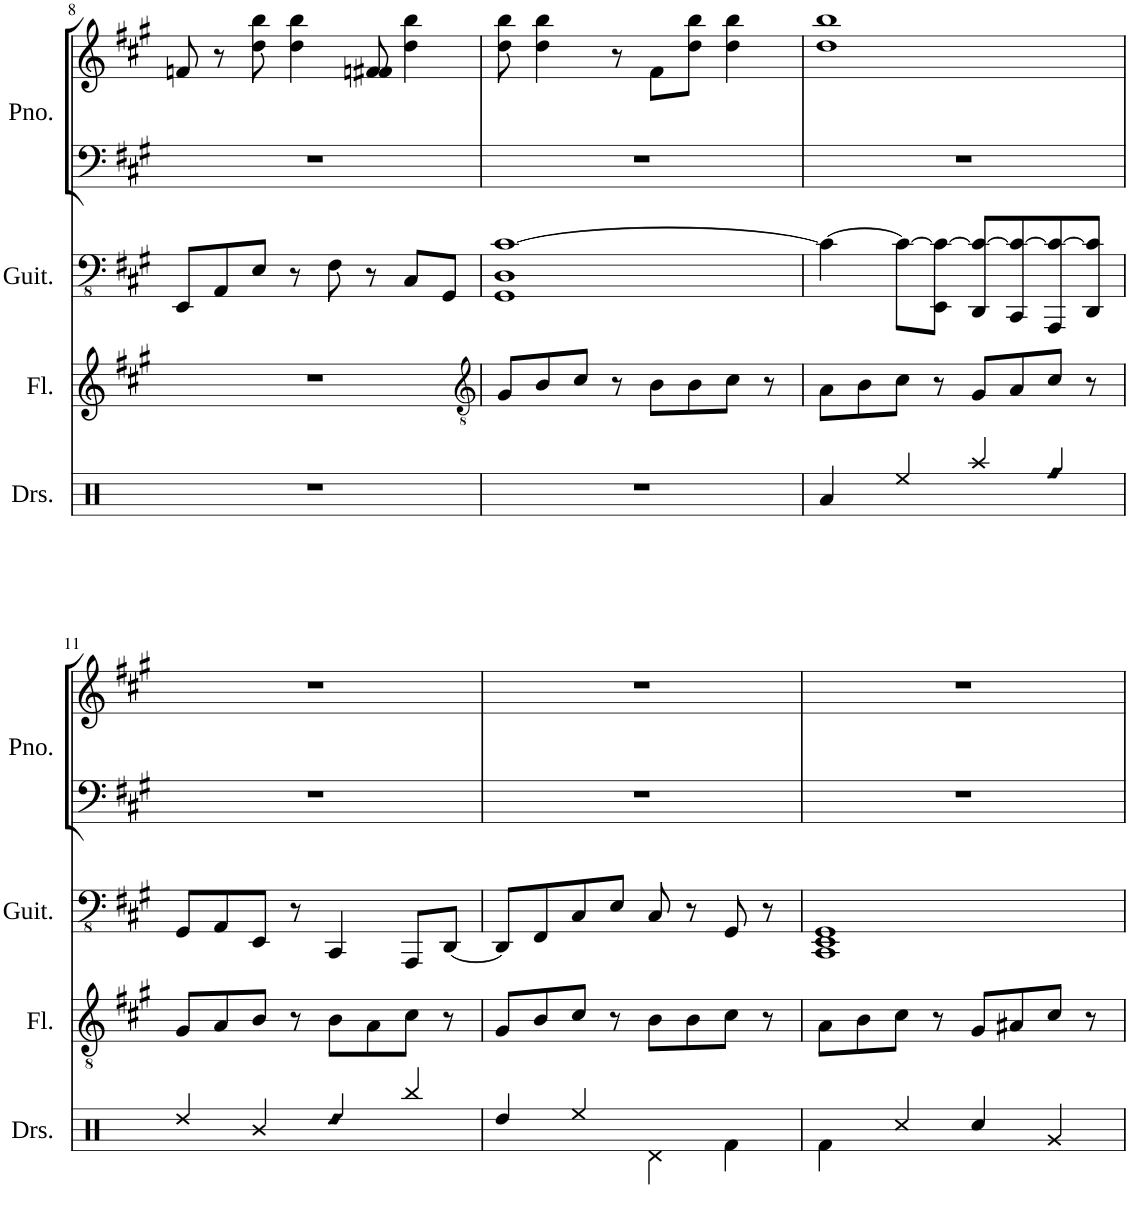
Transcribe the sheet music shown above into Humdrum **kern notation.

**kern	**kern	**kern	**kern	**kern
*part4	*part3	*part2	*part1	*part1
*staff5	*staff4	*staff3	*staff2	*staff1
*I"Drumset	*I"Flute	*I"Guitar	*I"Piano	*
*I'Drs.	*I'Fl.	*I'Guit.	*I'Pno.	*
!!LO:PB:g=z
*clefX	*clefG2	*clefFv4	*clefF4	*clefG2
*k[]	*k[f#c#g#]	*k[f#c#g#]	*k[f#c#g#]	*k[f#c#g#]
*M4/4	*M4/4	*M4/4	*M4/4	*M4/4
=8	=8	=8	=8	=8
1r	1r	8EEE/L	1r	8fn/
.	.	8AAA/	.	8r
.	.	8EE/J	.	8dd\ 8bb\
.	.	8r	.	4dd\ 4bb\
.	.	8FF#\	.	.
.	.	8r	.	8fn/ 8f#X/
.	.	8CC#/L	.	4dd\ 4bb\
.	.	8GGG#/J	.	.
=9	=9	=9	=9	=9
*	*clefGv2	*	*	*
1r	8G#/L	1GGG# 1DD [1C#	1r	8dd\ 8bb\
.	8B/	.	.	4dd\ 4bb\
.	8c#/J	.	.	.
.	8r	.	.	8r
.	8B\L	.	.	8f#\L
.	8B\	.	.	8dd\ 8bb\J
.	8c#\J	.	.	4dd\ 4bb\
.	8r	.	.	.
=10	=10	=10	=10	=10
4Ra/	8A\L	4C#\_	1r	1dd 1bb
.	8B\	.	.	.
4Ree/	8c#\J	8C#\L_	.	.
.	8r	8EEE\ 8C#\_J	.	.
4Raa/	8G#/L	8DDD/ 8C#/_L	.	.
.	8A/	8CCC#/ 8C#/_	.	.
!LO:N:head=diamond	!	!	!	!
4Rff/	8c#/J	8AAAA/ 8C#/_	.	.
.	8r	8DDD/ 8C#/]J	.	.
!!LO:LB:g=z
=11	=11	=11	=11	=11
4Rdd/	8G#/L	8GGG#/L	1r	1r
.	8A/	8AAA/	.	.
4R/	8B/J	8EEE/J	.	.
.	8r	8r	.	.
!LO:N:head=diamond	!	!	!	!
4Rdd/	8B\L	4CCC#/	.	.
.	8A\	.	.	.
4Rbb/	8c#\J	8AAAA/L	.	.
.	8r	[8DDD/J	.	.
=12	=12	=12	=12	=12
4Rdd/	8G#/L	8DDD/L]	1r	1r
.	8B/	8FFF#/	.	.
4Ree/	8c#/J	8CC#/	.	.
.	8r	8EE/J	.	.
4Rd\	8B\L	8CC#/	.	.
.	8B\	8r	.	.
4Rf\	8c#\J	8GGG#/	.	.
.	8r	8r	.	.
=13	=13	=13	=13	=13
4Rf\	8A\L	1CCC# 1EEE 1GGG#	1r	1r
.	8B\	.	.	.
4Rcc/	8c#\J	.	.	.
.	8r	.	.	.
4Rcc/	8G#/L	.	.	.
.	8A#X/	.	.	.
4Rg/	8c#/J	.	.	.
.	8r	.	.	.
=	=	=	=	=
*-	*-	*-	*-	*-
